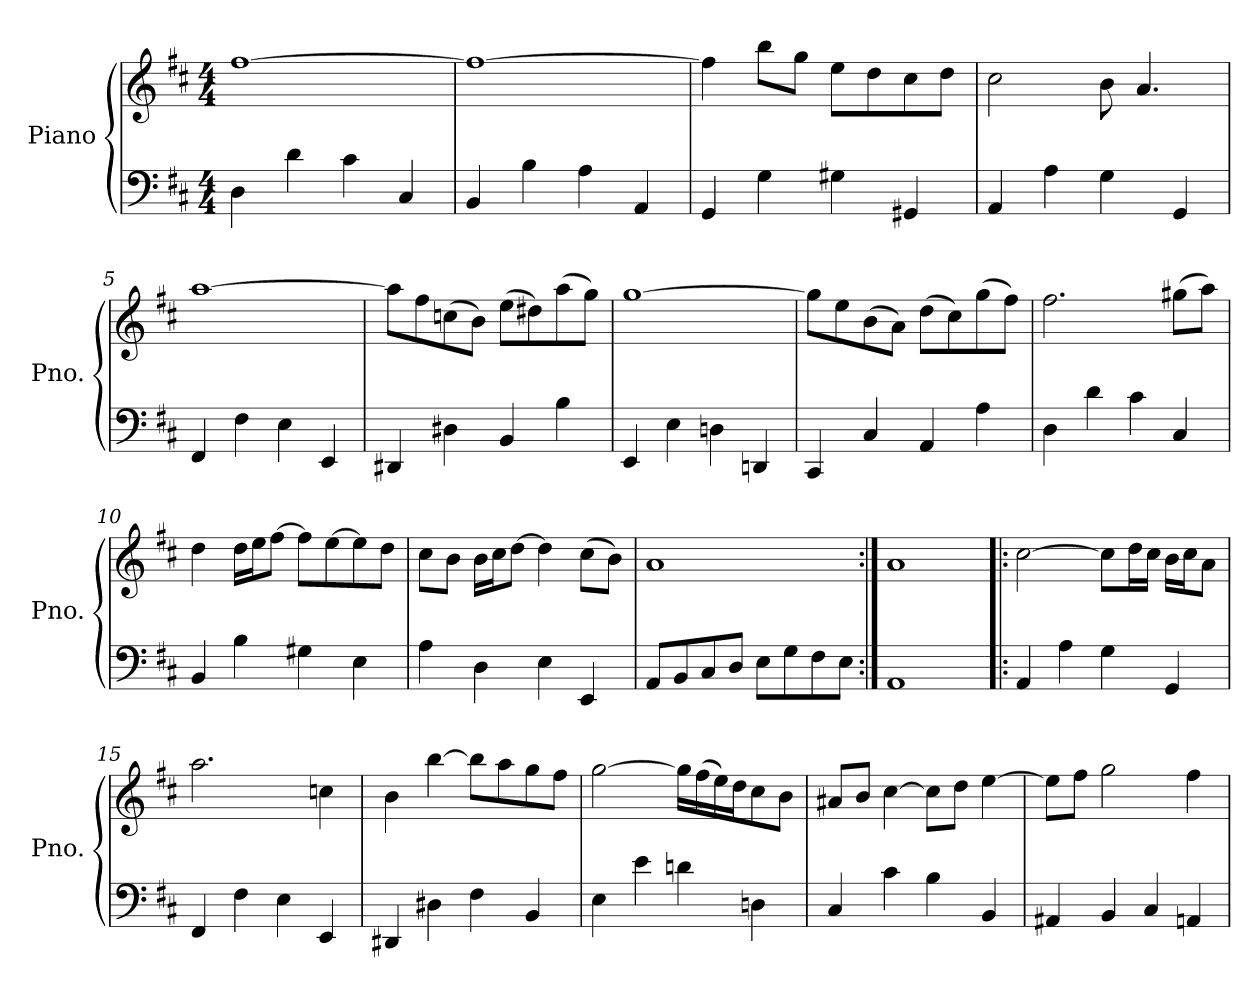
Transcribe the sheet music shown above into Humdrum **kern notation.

**kern	**kern
*part1	*part1
*staff2	*staff1
*I"Piano	*
*I'Pno.	*
*clefF4	*clefG2
*k[f#c#]	*k[f#c#]
*D:	*D:
*M4/4	*M4/4
=1	=1
4D\	[1ff#
4d\	.
4c#\	.
4C#/	.
=2	=2
4BB/	1ff#_
4B\	.
4A\	.
4AA/	.
=3	=3
4GG/	4ff#\]
4G\	8bb\L
.	8gg\J
4G#X\	8ee\L
.	8dd\
4GG#X/	8cc#\
.	8dd\J
=4	=4
4AA/	2cc#\
4A\	.
4G\	8b\
.	4.a/
4GG/	.
=5	=5
4FF#/	[1aa
4F#\	.
4E\	.
4EE/	.
!!LO:LB:g=z
=6	=6
4DD#X/	8aa\L]
.	8ff#\
4D#X\	(8ccn\
.	8b\J)
4BB/	(8ee\L
.	8dd#X\)
4B\	(8aa\
.	8gg\J)
=7	=7
4EE/	[1gg
4E\	.
4Dn\	.
4DDn/	.
=8	=8
4CC#/	8gg\L]
.	8ee\
4C#/	(8b\
.	8a\J)
4AA/	(8dd\L
.	8cc#\)
4A\	(8gg\
.	8ff#\J)
=9	=9
4D\	2.ff#\
4d\	.
4c#\	.
4C#/	(8gg#X\L
.	8aa\J)
!!LO:LB:g=z
=10	=10
4BB/	4dd\
4B\	16dd\LL
.	16ee\J
.	[8ff#\J
4G#X\	8ff#\L]
.	[8ee\
4E\	8ee\]
.	8dd\J
=11	=11
4A\	8cc#\L
.	8b\J
4D\	16b\LL
.	16cc#\J
.	[8dd\J
4E\	4dd\]
4EE/	(8cc#\L
.	8b\J)
=12	=12
8AA/L	1a
8BB/	.
8C#/	.
8D/J	.
8E\L	.
8G\	.
8F#\	.
8E\J	.
=13:|!	=13:|!
1AA	1a
!!LO:LB:g=z
=14!|:	=14!|:
4AA/	[2cc#\
4A\	.
4G\	8cc#\L]
.	16dd\L
.	16cc#\JJ
4GG/	16b\LL
.	16cc#\J
.	8a\J
=15	=15
4FF#/	2.aa\
4F#\	.
4E\	.
4EE/	4ccn\
=16	=16
4DD#X/	4b\
4D#X\	[4bb\
4F#\	8bb\L]
.	8aa\
4BB/	8gg\
.	8ff#\J
!!LO:LB:g=z
=17	=17
4E\	[2gg\
4e\	.
4dn\	16gg\LL]
.	(16ff#\
.	16ee\)
.	16dd\J
4Dn\	8cc#\
.	8b\J
=18	=18
4C#/	8a#X/L
.	8b/J
4c#\	[4cc#\
4B\	8cc#\L]
.	8dd\J
4BB/	[4ee\
=19	=19
4AA#X/	8ee\L]
.	8ff#\J
4BB/	2gg\
4C#/	.
4AAn/	4ff#\
=	=
*-	*-
